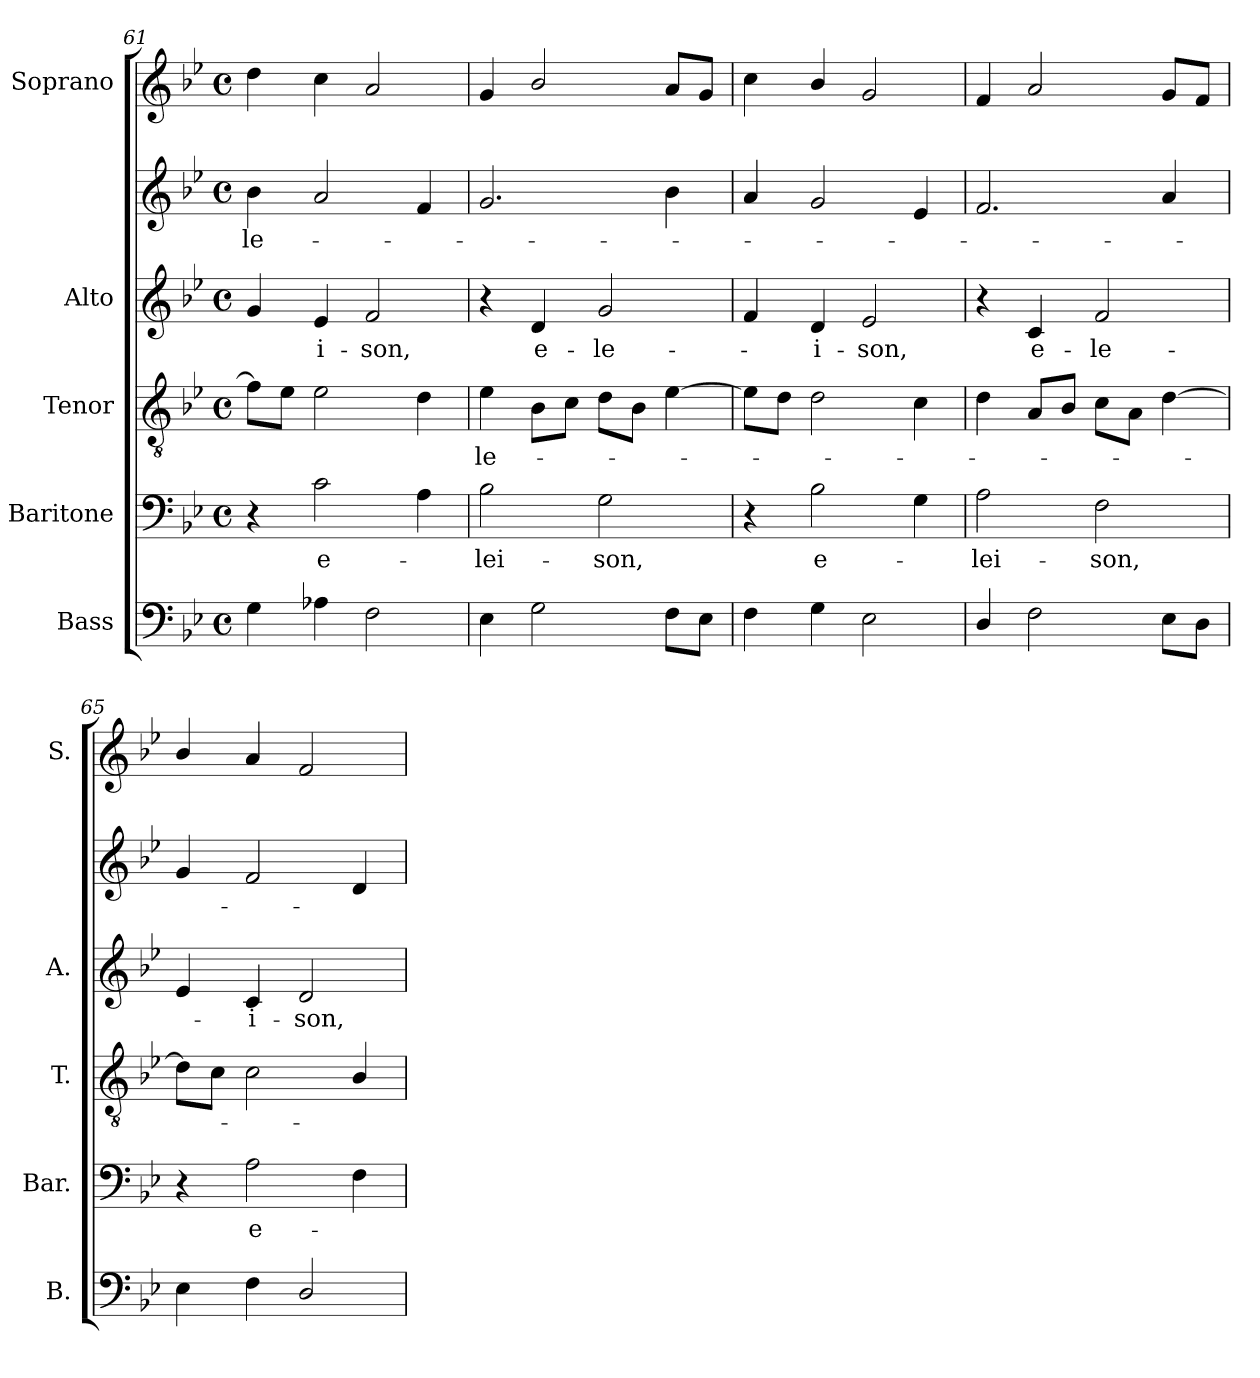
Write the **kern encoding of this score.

**kern	**kern	**text	**kern	**text	**kern	**text	**kern	**text	**kern
*part6	*part5	*part5	*part4	*part4	*part3	*part3	*part2	*part2	*part1
*staff6	*staff5	*staff5	*staff4	*staff4	*staff3	*staff3	*staff2	*staff2	*staff1
*I"Bass	*I"Baritone	*	*I"Tenor	*	*I"Alto	*	*	*	*I"Soprano
*I'B.	*I'Bar.	*	*I'T.	*	*I'A.	*	*	*	*I'S.
!!LO:PB:g=z
*clefF4	*clefF4	*	*clefGv2	*	*clefG2	*	*clefG2	*	*clefG2
*	*	*	*ITrd7c12	*	*	*	*	*	*
*k[b-e-]	*k[b-e-]	*	*k[b-e-]	*	*k[b-e-]	*	*k[b-e-]	*	*k[b-e-]
*B-:	*B-:	*	*B-:	*	*B-:	*	*B-:	*	*B-:
*M4/4	*M4/4	*	*M4/4	*	*M4/4	*	*M4/4	*	*M4/4
*met(c)	*met(c)	*	*met(c)	*	*met(c)	*	*met(c)	*	*met(c)
=61	=61	=61	=61	=61	=61	=61	=61	=61	=61
!	!	!	!	!	!	!	!	!LO:LY:b:color=#000000	!
4Gi\	4r	.	8Fi\L]	.	4gi/	.	4b-i\	-le-	4ddi\
.	.	.	8E-i\J	.	.	.	.	.	.
!	!	!LO:LY:b:color=#000000	!	!	!	!	!	!	!
!	!	!	!	!	!	!LO:LY:b:color=#000000	!	!	!
4A-i\	2ci\	e-	2E-i\	.	4e-i/	-i-	2ai/	.	4cci\
!	!	!	!	!	!	!LO:LY:b:color=#000000	!	!	!
2Fi\	.	.	.	.	2fi/	-son,	.	.	2ai/
.	4Ai\	.	4Di\	.	.	.	4fi/	.	.
=62	=62	=62	=62	=62	=62	=62	=62	=62	=62
!	!	!LO:LY:b:color=#000000	!	!	!	!	!	!	!
!	!	!	!	!LO:LY:b:color=#000000	!	!	!	!	!
4E-i\	2B-i\	-lei-	4E-i\	-le-	4r	.	2.gi/	.	4gi/
!	!	!	!	!	!	!LO:LY:b:color=#000000	!	!	!
2Gi\	.	.	8BB-i\L	.	4di/	e-	.	.	2b-i/
.	.	.	8Ci\J	.	.	.	.	.	.
!	!	!LO:LY:b:color=#000000	!	!	!	!	!	!	!
!	!	!	!	!	!	!LO:LY:b:color=#000000	!	!	!
.	2Gi\	-son,	8Di\L	.	2gi/	-le-	.	.	.
.	.	.	8BB-i\J	.	.	.	.	.	.
8Fi\L	.	.	[4E-i\	.	.	.	4b-i\	.	8ai/L
8E-i\J	.	.	.	.	.	.	.	.	8gi/J
=63	=63	=63	=63	=63	=63	=63	=63	=63	=63
4Fi\	4r	.	8E-i\L]	.	4fi/	.	4ai/	.	4cci\
.	.	.	8Di\J	.	.	.	.	.	.
!	!	!LO:LY:b:color=#000000	!	!	!	!	!	!	!
!	!	!	!	!	!	!LO:LY:b:color=#000000	!	!	!
4Gi\	2B-i\	e-	2Di\	.	4di/	-i-	2gi/	.	4b-i/
!	!	!	!	!	!	!LO:LY:b:color=#000000	!	!	!
2E-i\	.	.	.	.	2e-i/	-son,	.	.	2gi/
.	4Gi\	.	4Ci\	.	.	.	4e-i/	.	.
=64	=64	=64	=64	=64	=64	=64	=64	=64	=64
!	!	!LO:LY:b:color=#000000	!	!	!	!	!	!	!
4Di/	2Ai\	-lei-	4Di\	.	4r	.	2.fi/	.	4fi/
!	!	!	!	!	!	!LO:LY:b:color=#000000	!	!	!
2Fi\	.	.	8AAi/L	.	4ci/	e-	.	.	2ai/
.	.	.	8BB-i/J	.	.	.	.	.	.
!	!	!LO:LY:b:color=#000000	!	!	!	!	!	!	!
!	!	!	!	!	!	!LO:LY:b:color=#000000	!	!	!
.	2Fi\	-son,	8Ci\L	.	2fi/	-le-	.	.	.
.	.	.	8AAi\J	.	.	.	.	.	.
8E-i\L	.	.	[4Di\	.	.	.	4ai/	.	8gi/L
8Di\J	.	.	.	.	.	.	.	.	8fi/J
=65	=65	=65	=65	=65	=65	=65	=65	=65	=65
4E-i\	4r	.	8Di\L]	.	4e-i/	.	4gi/	.	4b-i/
.	.	.	8Ci\J	.	.	.	.	.	.
!	!	!LO:LY:b:color=#000000	!	!	!	!	!	!	!
!	!	!	!	!	!	!LO:LY:b:color=#000000	!	!	!
4Fi\	2Ai\	e-	2Ci\	.	4ci/	-i-	2fi/	.	4ai/
!	!	!	!	!	!	!LO:LY:b:color=#000000	!	!	!
2Di/	.	.	.	.	2di/	-son,	.	.	2fi/
.	4Fi\	.	4BB-i/	.	.	.	4di/	.	.
=	=	=	=	=	=	=	=	=	=
*-	*-	*-	*-	*-	*-	*-	*-	*-	*-
